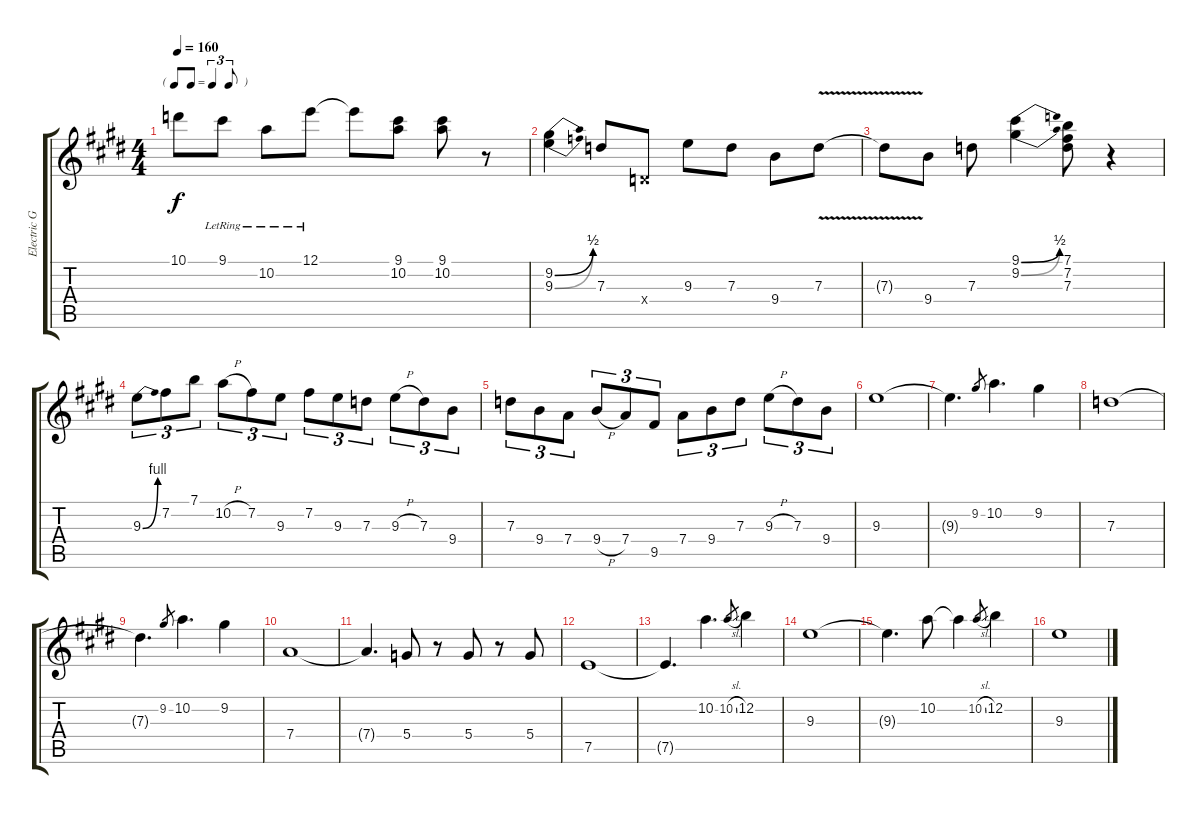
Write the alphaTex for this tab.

\track ("Electric Guitar" "Electric G") {instrument overdrivenguitar}
\staff {score tabs}
\tuning (E4 B3 G3 D3 A2 E2) {hide}
\ts (4 4)
\tf triplet8th
\tempo 160
\clef g2
\ks e
10.1{t}.8{dy f} 9.1{lr}.8 10.2{lr}.8 12.1{lr}.8 12.1{t}.8 (9.1 10.2).8 (9.1 10.2).8 r.8 |
(9.2{be (bend 0 0 60 2)} 9.3{be (bend 0 0 60 2)}).4 7.3.8 0.4{x}.8 9.3.8 7.3.8 9.4.8 7.3{v}.8 |
7.3{t}.8 9.4.8 7.3.8 (9.1{be (bend 0 0 60 2)} 9.2{be (bend 0 0 60 2)}).4 (7.1 7.2 7.3).8 r.4 |
9.3{be (bend 0 0 60 4)}.8{tu (3 2)} 7.2.8{tu (3 2)} 7.1.8{tu (3 2)} 10.2{h}.8{tu (3 2)} 7.2.8{tu (3 2)} 9.3.8{tu (3 2)} 7.2.8{tu (3 2)} 9.3.8{tu (3 2)} 7.3.8{tu (3 2)} 9.3{h}.8{tu (3 2)} 7.3.8{tu (3 2)} 9.4.8{tu (3 2)} |
7.3.8{tu (3 2)} 9.4.8{tu (3 2)} 7.4.8{tu (3 2)} 9.4{h}.8{tu (3 2) volume 9} 7.4.8{tu (3 2)} 9.5.8{tu (3 2)} 7.4.8{tu (3 2)} 9.4.8{tu (3 2) volume 8} 7.3.8{tu (3 2)} 9.3{h}.8{tu (3 2)} 7.3.8{tu (3 2)} 9.4.8{tu (3 2)} |
9.3.1{instrument overdrivenguitar} |
9.3{t}.4{d} 9.2.8{gr} 10.2.4{d} 9.2.4 |
7.3.1 |
7.3{t}.4{d} 9.2.8{gr} 10.2.4{d} 9.2.4 |
7.4.1 |
7.4{t}.4{d} 5.4.8 r.8 5.4.8 r.8 5.4.8 |
7.5.1 |
7.5{t}.4{d} 10.2.4{d} 10.2{sl}.8{gr} 12.2.4 |
9.3.1 |
9.3{t}.4{d} 10.2.8 10.2{t}.4 10.2{sl}.8{gr} 12.2.4 |
9.3.1
